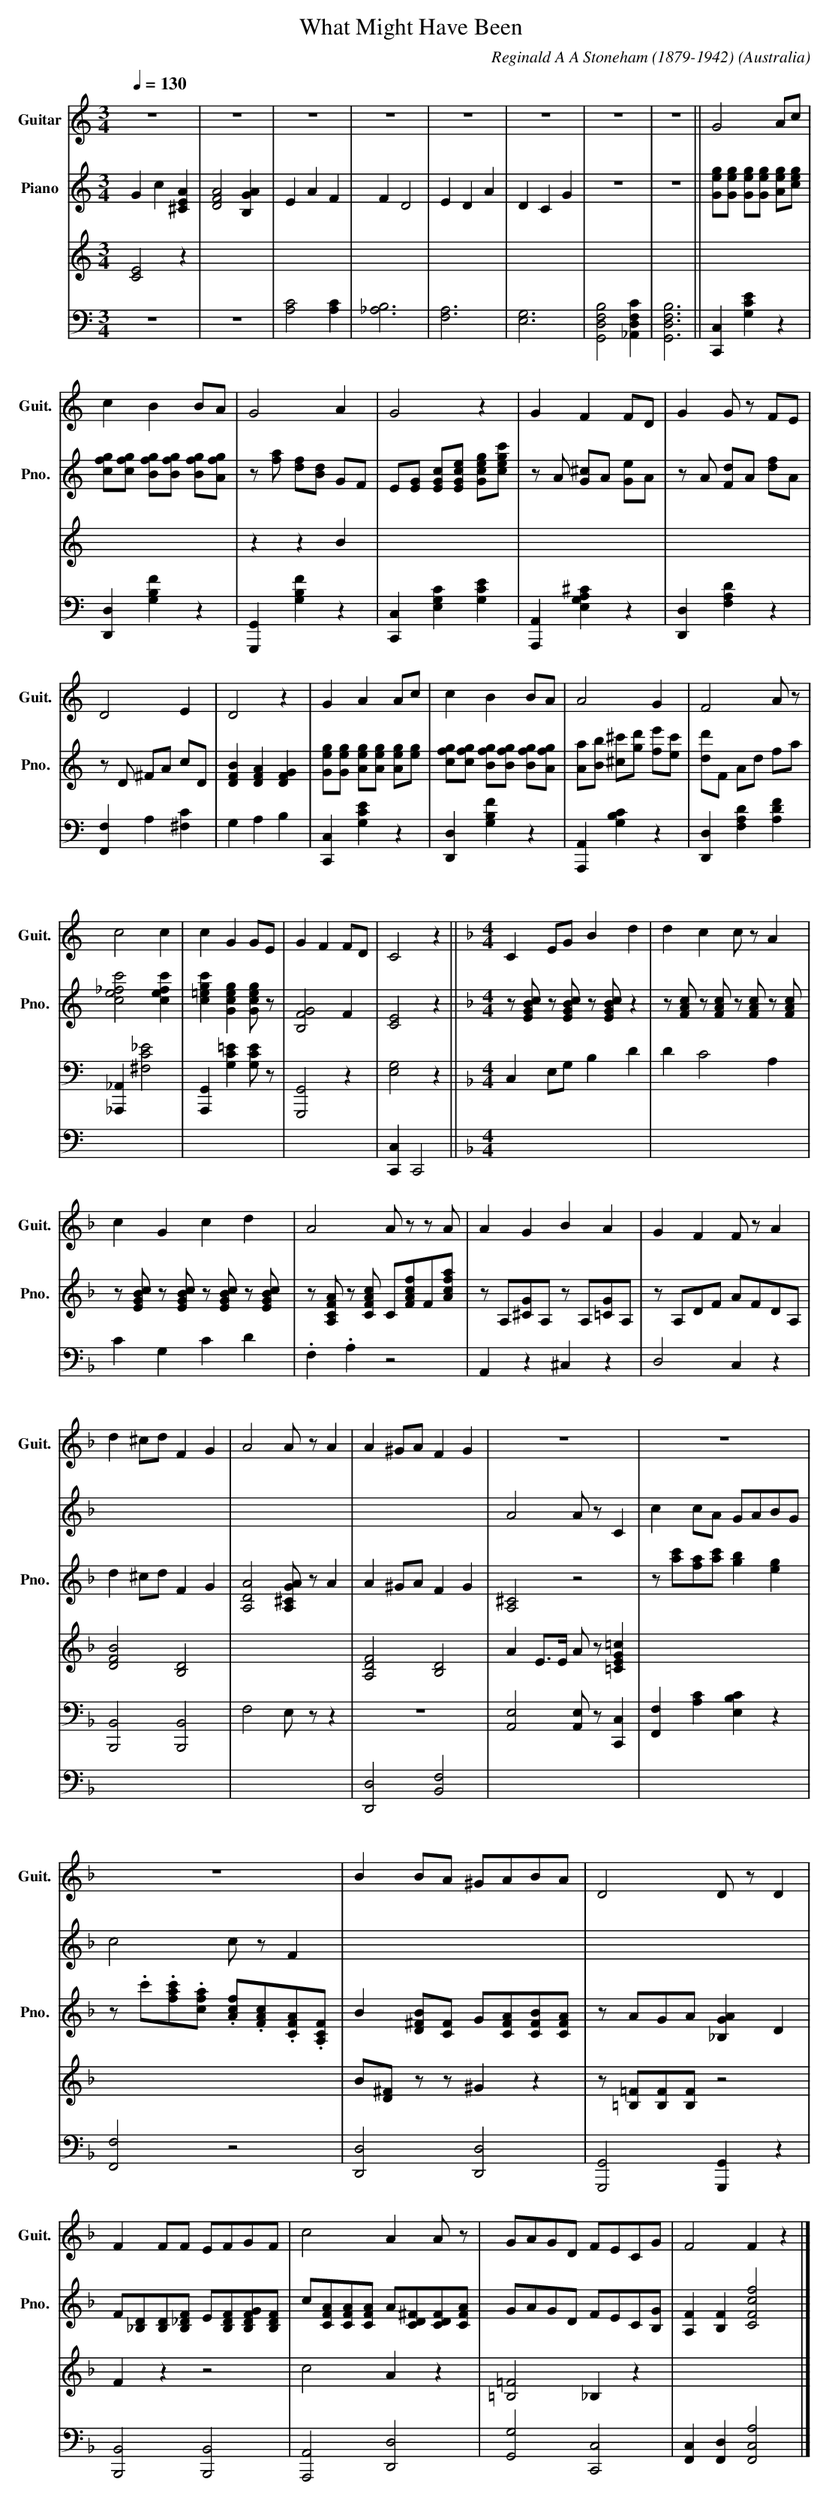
X:1
T:What Might Have Been
C:Reginald A A Stoneham (1879-1942)
O:Australia
L:1/8
M:3/4
Q:1/4=130
K:C
V:1 treble nm="Guitar" snm="Guit."
V:2 treble
V:3 treble nm="Piano" snm="Pno."
V:4 treble
V:5 bass
V:6 bass
V:1
z6 | z6 | z6 | z6 | z6 | z6 | z6 | z6 || G4 Ac |$ c2 B2 BA | G4 A2 | G4 z2 | G2 F2 FD |
G2 G z FE |$ D4 E2 | D4 z2 | G2 A2 Ac | c2 B2 BA | A4 G2 | F4 A z |$ c4 c2 | c2 G2 GE | G2 F2 FD |
C4 z2 ||[K:F][M:4/4] C2 EG B2 d2 | d2 c2 c z A2 |$ c2 G2 c2 d2 | A4 A z z A | A2 G2 B2 A2 |
G2 F2 F z A2 |$ d2 ^cd F2 G2 | A4 A z A2 | A2 ^GA F2 G2 | z8 | z8 |$ z8 | B2 BA ^GABA |
D4 D z D2 |$ F2 FF EFGF | c4 A2 A z | GAGD FECG | F4 F2 z2 |]
V:2
x6 | x6 | x6 | x6 | x6 | x6 | x6 | x6 || x6 |$ x6 | x6 | x6 | x6 | x6 |$ x6 | x6 | x6 | x6 | x6 |
x6 |$ x6 | x6 | x6 | x6 ||[K:F][M:4/4] x8 | x8 |$ x8 | x8 | x8 | x8 |$ x8 | x8 | x8 | A4 A z C2 |
c2 cA GABG |$ c4 c z F2 | x8 | x8 |$ x8 | x8 | x8 | x8 |]
V:3
G2 c2 [^CEA]2 | [DFA]4 [B,GA]2 | E2 A2 F2 | F2 D4 | E2 D2 A2 | D2 C2 G2 | z6 | z6 ||
[Geg][Geg] [Geg][Geg] [Aeg][ceg] |$ [cfg][cfg] [Bfg][Bfg] [Bfg][Afg] | z [fa] [df][Bd] GF |
E[EG] [EGc][EGce] [Gceg][cegc'] | z A [G^c]A [Ge]A | z A [Fd]A [df]A |$ z D ^FA cD |
[DFB]2 [DFA]2 [DFG]2 | [Geg][Geg] [Aeg][Aeg] [Aeg][eg] | [cfg][cfg] [Bfg][Bfg] [Bfg][Afg] |
[Aa][Bb] [^c^c'][gd'] [fe'][ec'] | [dd']F Ad fa |$ [ce_fc']4 [cefc']2 |
[c=egc']2 [Gceg]2 [Gceg] z | [B,FG]4 F2 | [CE]4 z2 ||[K:F][M:4/4] z [EGBc] z [EGBc] z [EGBc] z2 |
z [FAc] z [FAc] z [FAc] z [FAc] |$ z [EGBc] z [EGBc] z [EGBc] z [EGBc] |
z [A,CFA] z [CFAc] C[FAcf]F[Acfa] | z A,[^CG]A, z A,[=CG]A, | z A,DF AFDA, |$ d2 ^cd F2 G2 |
[A,DA]4 [A,^CGA] z A2 | A2 ^GA F2 G2 | [A,^C]4 z4 | z [ac'][fa][ac'] [gb]2 [eg]2 |$
z .c'.[fac'].[cfa] .[Acf].[FAc].[CFA].[A,CF] | B2 [D^FB][CF] G[CFA][CFB][CFA] |
z AGA [_B,GA]2 D2 |$ F[_B,D][B,D][B,_DF] E[B,DF][B,DFG][B,DF] |
c[CFA][CFA][CFA] A[CD^F][CDF][CFA] | GAGD FEC[B,G] | [A,F]2 [B,F]2 [CFcf]4 |]
V:4
[CE]4 z2 | x6 | x6 | x6 | x6 | x6 | x6 | x6 || x6 |$ x6 | z2 z2 B2 | x6 | x6 | x6 |$ x6 | x6 |
x6 | x6 | x6 | x6 |$ x6 | x6 | x6 | x6 ||[K:F][M:4/4] x8 | x8 |$ x8 | x8 | x8 | x8 |$
[DFB]4 [B,D]4 | x8 | [A,DF]4 [B,D]4 | A2 E>E A z [=CEG=c]2 | x8 |$ x8 | B[D^F] z z ^G2 z2 |
z [=B,=F][B,F][B,F] z4 |$ F2 z2 z4 | c4 A2 z2 | [=B,=F]4 _B,2 z2 | x8 |]
V:5
z6 | z6 | [A,C]4 [A,C]2 | [_A,B,]6 | [F,A,]6 | [E,G,]6 | [G,,D,F,B,]4 [_A,,D,F,C]2 |
[G,,D,F,B,]6 || [C,,C,]2 [G,CE]2 z2 |$ [D,,D,]2 [G,B,F]2 z2 | [G,,,G,,]2 [G,B,F]2 z2 |
[C,,C,]2 [E,G,C]2 [G,CE]2 | [A,,,A,,]2 [E,G,A,^C]2 z2 | [D,,D,]2 [F,A,D]2 z2 |$
[F,,F,]2 A,2 [^F,C]2 | G,2 A,2 B,2 | [C,,C,]2 [G,CE]2 z2 | [D,,D,]2 [G,B,F]2 z2 |
[A,,,A,,]2 [G,B,C]2 z2 | [D,,D,]2 [F,A,D]2 [A,DF]2 |$ [_A,,,_A,,]2 [^F,C_E]4 |
[A,,,G,,]2 [G,C=E]2 [G,CE] z | [G,,,G,,]4 z2 | [E,G,]4 z2 ||[K:F][M:4/4] C,2 E,G, B,2 D2 |
D2 C4 A,2 |$ C2 G,2 C2 D2 | .F,2 .A,2 z4 | A,,2 z2 ^C,2 z2 | D,4 C,2 z2 |$ [B,,,B,,]4 [B,,,B,,]4 |
F,4 E, z z2 | z8 | [A,,E,]4 [A,,E,] z [C,,C,]2 | [F,,F,]2 [A,C]2 [E,B,C]2 z2 |$ [F,,F,]4 z4 |
[D,,D,]4 [D,,D,]4 | [G,,,G,,]4 [G,,,G,,]2 z2 |$ [B,,,B,,]4 [B,,,B,,]4 | [A,,,A,,]4 [D,,D,]4 |
[G,,G,]4 [C,,C,]4 | [F,,C,]2 [F,,D,]2 [F,,C,A,]4 |]
V:6
x6 | x6 | x6 | x6 | x6 | x6 | x6 | x6 || x6 |$ x6 | x6 | x6 | x6 | x6 |$ x6 | x6 | x6 | x6 | x6 |
x6 |$ x6 | x6 | x6 | [C,,C,]2 C,,4 ||[K:F][M:4/4] x8 | x8 |$ x8 | x8 | x8 | x8 |$ x8 | x8 |
[D,,D,]4 [B,,F,]4 | x8 | x8 |$ x8 | x8 | x8 |$ x8 | x8 | x8 | x8 |]
